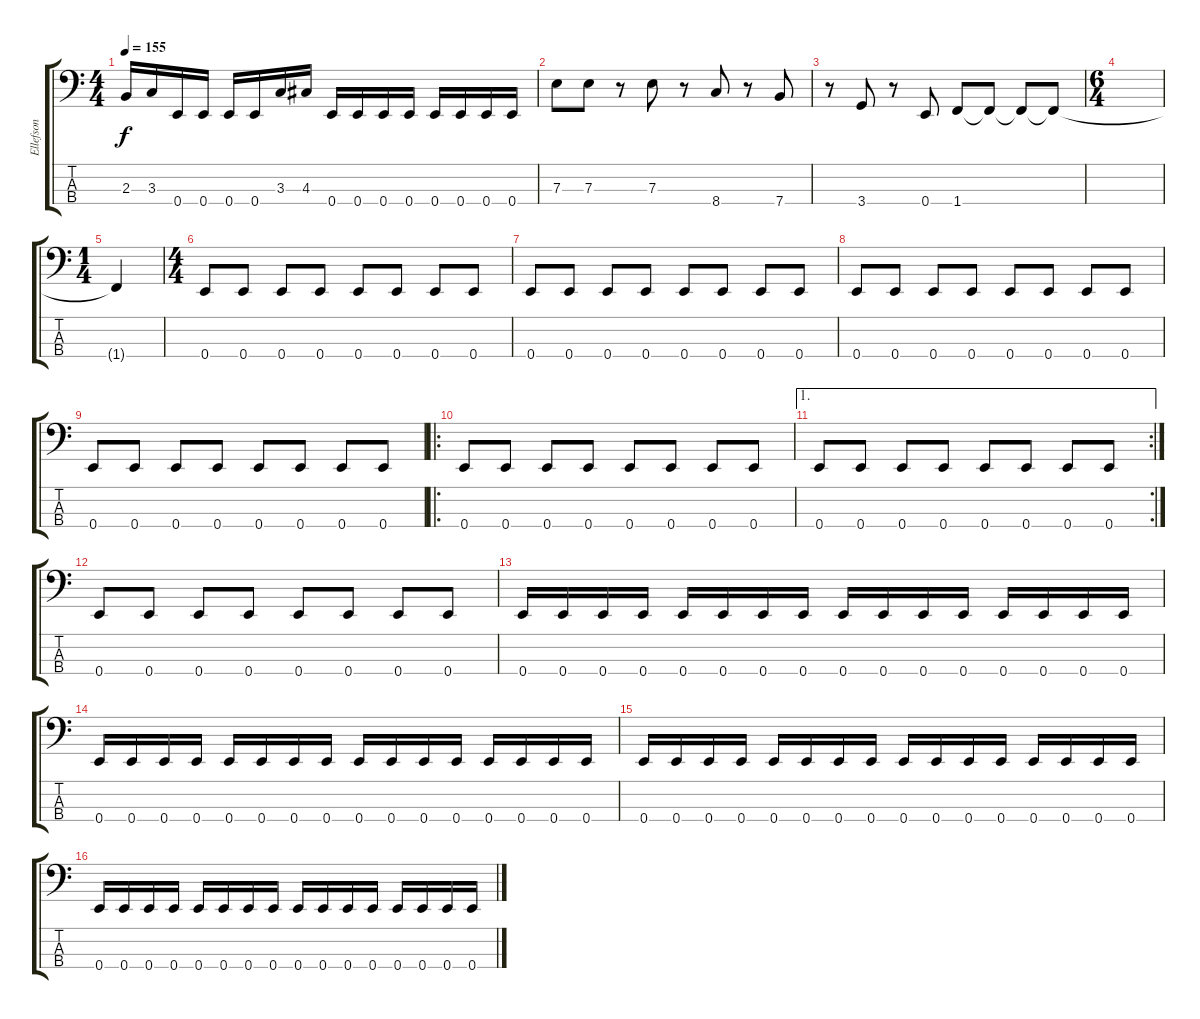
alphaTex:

\track ("Ellefson" "Ellefson") {instrument electricbasspick}
\staff {score tabs}
\tuning (G2 D2 A1 E1) {hide}
\ts (4 4)
\tempo 155
\clef f4
\ks c
2.3.16{dy f} 3.3.16 0.4.16 0.4.16 0.4.16 0.4.16 3.3.16 4.3.16 0.4.16 0.4.16 0.4.16 0.4.16 0.4.16 0.4.16 0.4.16 0.4.16 |
7.3.8 7.3.8 r.8 7.3.8 r.8 8.4.8 r.8 7.4.8 |
r.8 3.4.8 r.8 0.4.8 1.4.8 1.4{t}.8 1.4{t}.8 1.4{t}.8 |
\ts (6 4)
|
\ts (1 4)
1.4{t}.4 |
\ts (4 4)
0.4.8 0.4.8 0.4.8 0.4.8 0.4.8 0.4.8 0.4.8 0.4.8 |
0.4.8 0.4.8 0.4.8 0.4.8 0.4.8 0.4.8 0.4.8 0.4.8 |
0.4.8 0.4.8 0.4.8 0.4.8 0.4.8 0.4.8 0.4.8 0.4.8 |
0.4.8 0.4.8 0.4.8 0.4.8 0.4.8 0.4.8 0.4.8 0.4.8 |
\ro
0.4.8 0.4.8 0.4.8 0.4.8 0.4.8 0.4.8 0.4.8 0.4.8 |
\ae 1
\rc 2
0.4.8 0.4.8 0.4.8 0.4.8 0.4.8 0.4.8 0.4.8 0.4.8 |
0.4.8 0.4.8 0.4.8 0.4.8 0.4.8 0.4.8 0.4.8 0.4.8 |
0.4.16 0.4.16 0.4.16 0.4.16 0.4.16 0.4.16 0.4.16 0.4.16 0.4.16 0.4.16 0.4.16 0.4.16 0.4.16 0.4.16 0.4.16 0.4.16 |
0.4.16 0.4.16 0.4.16 0.4.16 0.4.16 0.4.16 0.4.16 0.4.16 0.4.16 0.4.16 0.4.16 0.4.16 0.4.16 0.4.16 0.4.16 0.4.16 |
0.4.16 0.4.16 0.4.16 0.4.16 0.4.16 0.4.16 0.4.16 0.4.16 0.4.16 0.4.16 0.4.16 0.4.16 0.4.16 0.4.16 0.4.16 0.4.16 |
0.4.16 0.4.16 0.4.16 0.4.16 0.4.16 0.4.16 0.4.16 0.4.16 0.4.16 0.4.16 0.4.16 0.4.16 0.4.16 0.4.16 0.4.16 0.4.16
